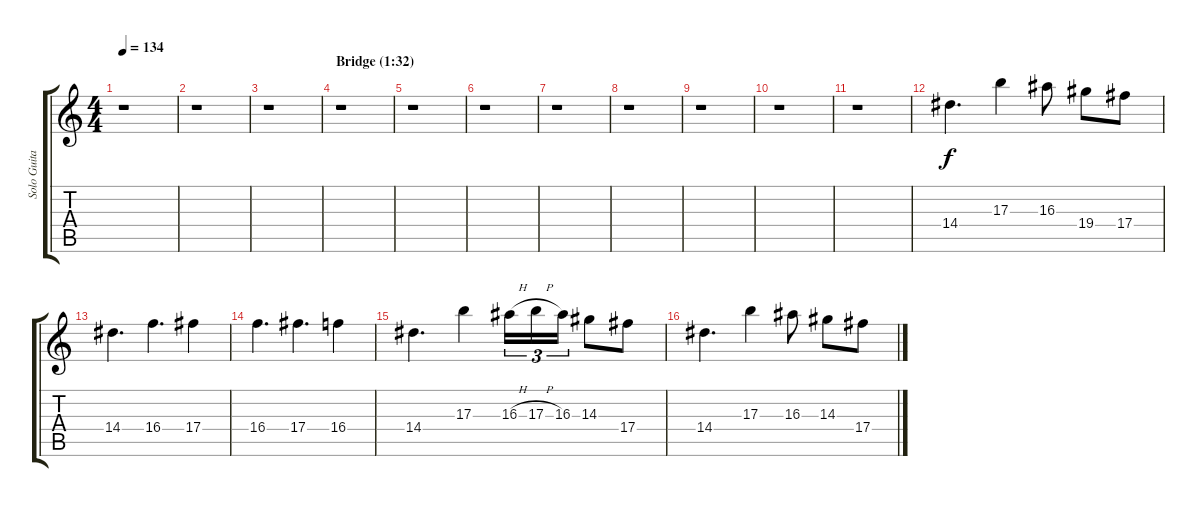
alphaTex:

\track ("Solo Guitar" "Solo Guita") {instrument distortionguitar}
\staff {score tabs}
\tuning (Eb4 Bb3 Gb3 Db3 Ab2 Eb2) {hide}
\ts (4 4)
\tempo 134
\clef g2
\ks c
r.1{dy f} |
r.1 |
r.1 |
\section ("" "Bridge (1:32)")
r.1 |
r.1 |
r.1 |
r.1 |
r.1 |
r.1 |
r.1 |
r.1 |
14.4.4{d} 17.3.4 16.3.8 19.4.8 17.4.8 |
14.4.4{d} 16.4.4{d} 17.4.4 |
16.4.4{d} 17.4.4{d} 16.4.4 |
14.4.4{d} 17.3.4 16.3{h}.16{tu (3 2)} 17.3{h}.16{tu (3 2)} 16.3.16{tu (3 2)} 14.3.8 17.4.8 |
14.4.4{d} 17.3.4 16.3.8 14.3.8 17.4.8
